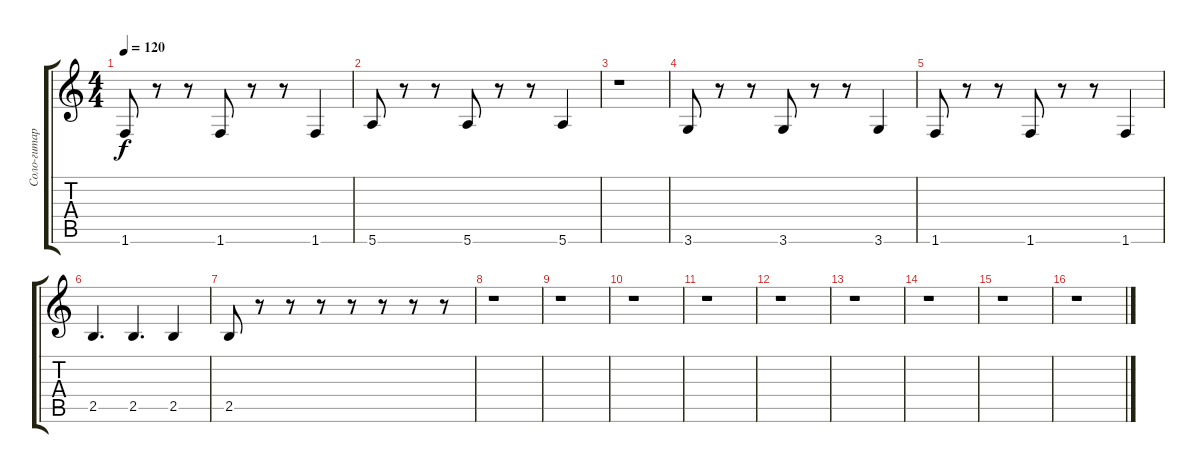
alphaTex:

\track ("Соло-гитара" "Соло-гитар") {instrument distortionguitar}
\staff {score tabs}
\tuning (E4 B3 G3 D3 A2 E2) {hide}
\ts (4 4)
\tempo 120
\clef g2
\ks c
1.6.8{dy f} r.8 r.8 1.6.8 r.8 r.8 1.6.4 |
5.6.8 r.8 r.8 5.6.8 r.8 r.8 5.6.4 |
r.1 |
3.6.8 r.8 r.8 3.6.8 r.8 r.8 3.6.4 |
1.6.8 r.8 r.8 1.6.8 r.8 r.8 1.6.4 |
2.5.4{d} 2.5.4{d} 2.5.4 |
2.5.8 r.8 r.8 r.8 r.8 r.8 r.8 r.8 |
r.1 |
r.1 |
r.1 |
r.1 |
r.1 |
r.1 |
r.1 |
r.1 |
r.1
